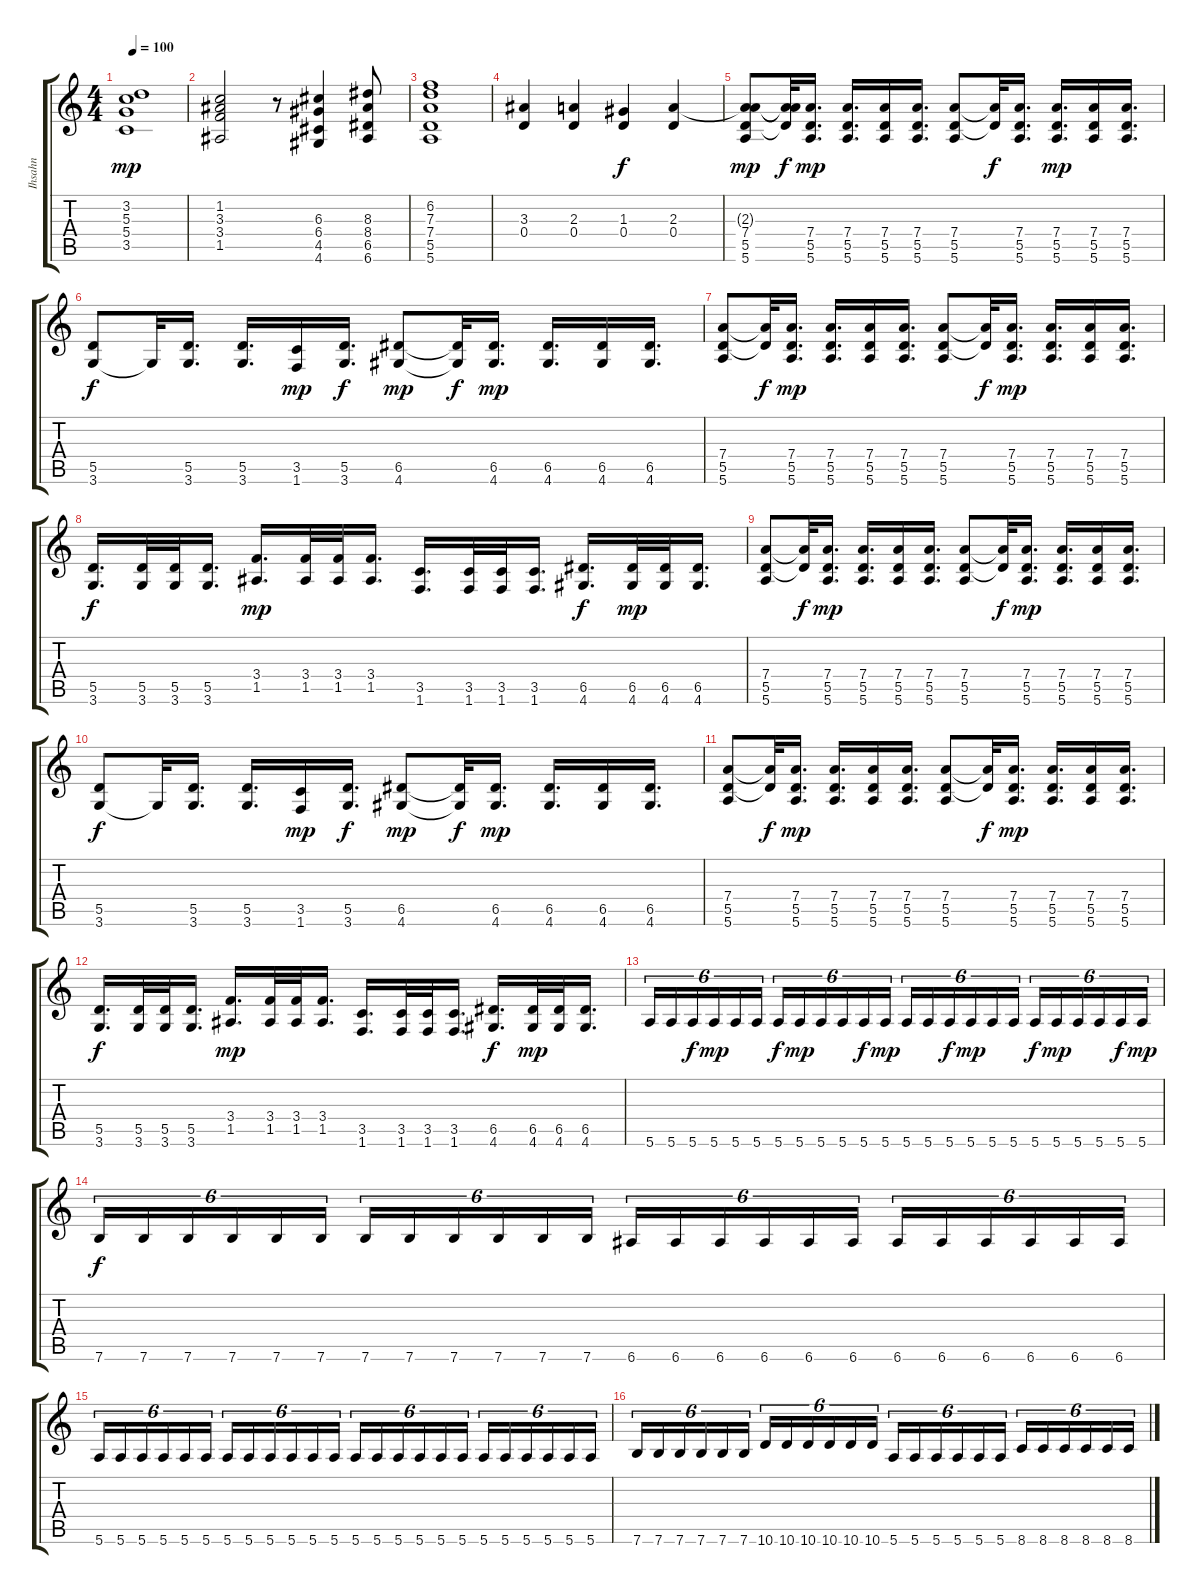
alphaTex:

\track ("Ihsahn" "Ihsahn") {instrument distortionguitar}
\staff {score tabs}
\tuning (E4 B3 G3 D3 A2 E2) {hide}
\ts (4 4)
\tempo 100
\clef g2
\ks c
(3.2 5.3 5.4 3.5).1{dy mp} |
(1.2 3.3 3.4 1.5).2 r.8 (6.3 6.4 4.5 4.6).4 (8.3 8.4 6.5 6.6).8 |
(6.2 7.3 7.4 5.5 5.6).1 |
(3.3 0.4).4 (2.3 0.4).4 (1.3 0.4).4{dy f} (2.3 0.4).4 |
(2.3{t} 7.4 5.5 5.6).8{dy mp} (2.3{t} 7.4{t} 5.5{t}).32{dy f} (7.4 5.5 5.6).16{d dy mp} (7.4 5.5 5.6).16{d} (7.4 5.5 5.6).16 (7.4 5.5 5.6).16{d} (7.4 5.5 5.6).8 (7.4{t} 5.5{t}).32{dy f} (7.4 5.5 5.6).16{d} (7.4 5.5 5.6).16{d dy mp} (7.4 5.5 5.6).16 (7.4 5.5 5.6).16{d} |
(5.5 3.6).8{dy f} 3.6{t}.32 (5.5 3.6).16{d} (5.5 3.6).16{d} (3.5 1.6).16{dy mp} (5.5 3.6).16{d dy f} (6.5 4.6).8{dy mp} (6.5{t} 4.6{t}).32{dy f} (6.5 4.6).16{d dy mp} (6.5 4.6).16{d} (6.5 4.6).16 (6.5 4.6).16{d} |
(7.4 5.5 5.6).8 (7.4{t} 5.5{t}).32{dy f} (7.4 5.5 5.6).16{d dy mp} (7.4 5.5 5.6).16{d} (7.4 5.5 5.6).16 (7.4 5.5 5.6).16{d} (7.4 5.5 5.6).8 (7.4{t} 5.5{t}).32{dy f} (7.4 5.5 5.6).16{d dy mp} (7.4 5.5 5.6).16{d} (7.4 5.5 5.6).16 (7.4 5.5 5.6).16{d} |
(5.5 3.6).16{d dy f} (5.5 3.6).32 (5.5 3.6).32 (5.5 3.6).16{d} (3.4 1.5).16{d dy mp} (3.4 1.5).32 (3.4 1.5).32 (3.4 1.5).16{d} (3.5 1.6).16{d} (3.5 1.6).32 (3.5 1.6).32 (3.5 1.6).16{d} (6.5 4.6).16{d dy f} (6.5 4.6).32{dy mp} (6.5 4.6).32 (6.5 4.6).16{d} |
(7.4 5.5 5.6).8 (7.4{t} 5.5{t}).32{dy f} (7.4 5.5 5.6).16{d dy mp} (7.4 5.5 5.6).16{d} (7.4 5.5 5.6).16 (7.4 5.5 5.6).16{d} (7.4 5.5 5.6).8 (7.4{t} 5.5{t}).32{dy f} (7.4 5.5 5.6).16{d dy mp} (7.4 5.5 5.6).16{d} (7.4 5.5 5.6).16 (7.4 5.5 5.6).16{d} |
(5.5 3.6).8{dy f} 3.6{t}.32 (5.5 3.6).16{d} (5.5 3.6).16{d} (3.5 1.6).16{dy mp} (5.5 3.6).16{d dy f} (6.5 4.6).8{dy mp} (6.5{t} 4.6{t}).32{dy f} (6.5 4.6).16{d dy mp} (6.5 4.6).16{d} (6.5 4.6).16 (6.5 4.6).16{d} |
(7.4 5.5 5.6).8 (7.4{t} 5.5{t}).32{dy f} (7.4 5.5 5.6).16{d dy mp} (7.4 5.5 5.6).16{d} (7.4 5.5 5.6).16 (7.4 5.5 5.6).16{d} (7.4 5.5 5.6).8 (7.4{t} 5.5{t}).32{dy f} (7.4 5.5 5.6).16{d dy mp} (7.4 5.5 5.6).16{d} (7.4 5.5 5.6).16 (7.4 5.5 5.6).16{d} |
(5.5 3.6).16{d dy f} (5.5 3.6).32 (5.5 3.6).32 (5.5 3.6).16{d} (3.4 1.5).16{d dy mp} (3.4 1.5).32 (3.4 1.5).32 (3.4 1.5).16{d} (3.5 1.6).16{d} (3.5 1.6).32 (3.5 1.6).32 (3.5 1.6).16{d} (6.5 4.6).16{d dy f} (6.5 4.6).32{dy mp} (6.5 4.6).32 (6.5 4.6).16{d} |
5.6.16{tu (6 4)} 5.6.16{tu (6 4)} 5.6.16{tu (6 4) dy f} 5.6.16{tu (6 4) dy mp} 5.6.16{tu (6 4)} 5.6.16{tu (6 4)} 5.6.16{tu (6 4) dy f} 5.6.16{tu (6 4) dy mp} 5.6.16{tu (6 4)} 5.6.16{tu (6 4)} 5.6.16{tu (6 4) dy f} 5.6.16{tu (6 4) dy mp} 5.6.16{tu (6 4)} 5.6.16{tu (6 4)} 5.6.16{tu (6 4) dy f} 5.6.16{tu (6 4) dy mp} 5.6.16{tu (6 4)} 5.6.16{tu (6 4)} 5.6.16{tu (6 4) dy f} 5.6.16{tu (6 4) dy mp} 5.6.16{tu (6 4)} 5.6.16{tu (6 4)} 5.6.16{tu (6 4) dy f} 5.6.16{tu (6 4) dy mp} |
7.6.16{tu (6 4) dy f} 7.6.16{tu (6 4)} 7.6.16{tu (6 4)} 7.6.16{tu (6 4)} 7.6.16{tu (6 4)} 7.6.16{tu (6 4)} 7.6.16{tu (6 4)} 7.6.16{tu (6 4)} 7.6.16{tu (6 4)} 7.6.16{tu (6 4)} 7.6.16{tu (6 4)} 7.6.16{tu (6 4)} 6.6.16{tu (6 4)} 6.6.16{tu (6 4)} 6.6.16{tu (6 4)} 6.6.16{tu (6 4)} 6.6.16{tu (6 4)} 6.6.16{tu (6 4)} 6.6.16{tu (6 4)} 6.6.16{tu (6 4)} 6.6.16{tu (6 4)} 6.6.16{tu (6 4)} 6.6.16{tu (6 4)} 6.6.16{tu (6 4)} |
5.6.16{tu (6 4)} 5.6.16{tu (6 4)} 5.6.16{tu (6 4)} 5.6.16{tu (6 4)} 5.6.16{tu (6 4)} 5.6.16{tu (6 4)} 5.6.16{tu (6 4)} 5.6.16{tu (6 4)} 5.6.16{tu (6 4)} 5.6.16{tu (6 4)} 5.6.16{tu (6 4)} 5.6.16{tu (6 4)} 5.6.16{tu (6 4)} 5.6.16{tu (6 4)} 5.6.16{tu (6 4)} 5.6.16{tu (6 4)} 5.6.16{tu (6 4)} 5.6.16{tu (6 4)} 5.6.16{tu (6 4)} 5.6.16{tu (6 4)} 5.6.16{tu (6 4)} 5.6.16{tu (6 4)} 5.6.16{tu (6 4)} 5.6.16{tu (6 4)} |
7.6.16{tu (6 4)} 7.6.16{tu (6 4)} 7.6.16{tu (6 4)} 7.6.16{tu (6 4)} 7.6.16{tu (6 4)} 7.6.16{tu (6 4)} 10.6.16{tu (6 4)} 10.6.16{tu (6 4)} 10.6.16{tu (6 4)} 10.6.16{tu (6 4)} 10.6.16{tu (6 4)} 10.6.16{tu (6 4)} 5.6.16{tu (6 4)} 5.6.16{tu (6 4)} 5.6.16{tu (6 4)} 5.6.16{tu (6 4)} 5.6.16{tu (6 4)} 5.6.16{tu (6 4)} 8.6.16{tu (6 4)} 8.6.16{tu (6 4)} 8.6.16{tu (6 4)} 8.6.16{tu (6 4)} 8.6.16{tu (6 4)} 8.6.16{tu (6 4)}
